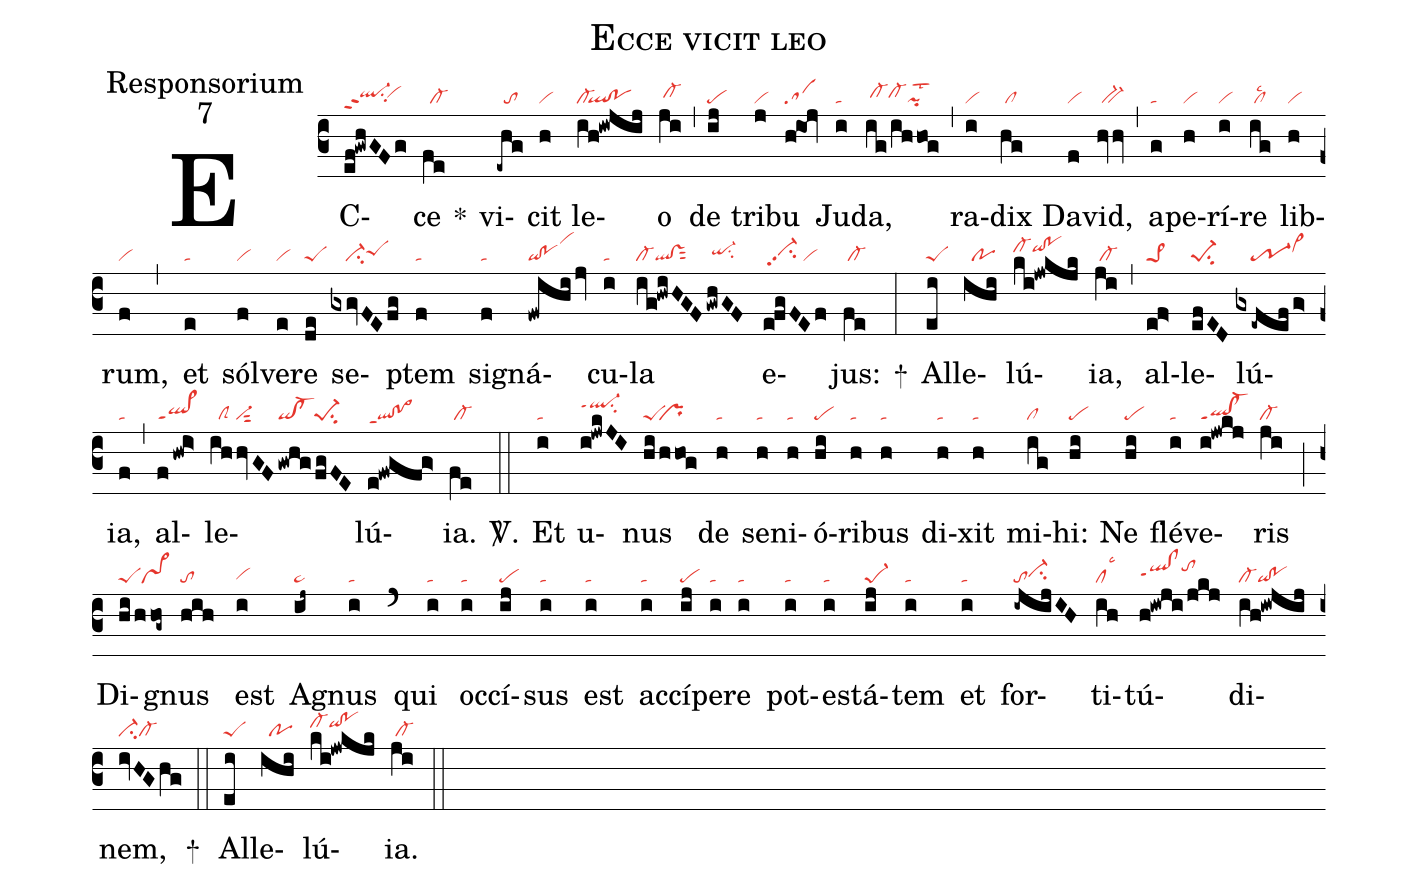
name:Ecce vicit leo;
office-part:Responsorium;
mode:7;
nabc-lines:1;
%%
(c3)
EC(ef!gwhGFg|ql-hhppt2su2````vihh)ce(fe|//cl-) *()
vi(-ehg|//to)cit(h|vi) le(ih!iwjij|cl-``ql!po)o(ji|/cl-hh) (,)
de(ij|pe) tri(j|vi)bu(h!ioj|sa) Ju(i|ta)da,(ig/ihhog|/cl-hhcl-hhpilst2) (,)
ra(i|vi)dix(hg|/cl) Da(f|vi)vid,(hvhv|/bv-) (,)
a(g|ta)pe(h|vi)rí(i|vi)re(ig|/cllsc2) lib(h|vi)rum,(f|vi) (,)
et(e|ta) sól(f|vi)ve(e|vi)re(de|peS) se(gxgvFEfg|////ci-peShh)ptem(f|ta)
si(f|ta)gná(fwihi/jv|qi!povihl)cu(i|ta)la(ig!hwiHGF|cl-ql!vssut2|/gwhGF|/qi-hhsu2) e(efgFEf|/vi-hhpp2su2/vi)jus:(fe|/cl-) +(:)
Al(ei|peS)le(ihi|//po)lú(ki!jwkjk|cl-hiqihi!pohi)ia,(ji|/cl-) (,)
al(ef>|pe>1)le(efED|pe-1su2)lú(gx-efef/g>|////tr-1vi>hi)ia,(f|ta) (,)
al(f/hwi>|ql>ppt1)le(ih/hv/GF|//clS/vi-sut2|/gwhg|qi!cl-|/fgFE|pe-1su2)lú(e!fwgfg>|ql!po>ppt1)ia.(fe|/cl-) <sp>V/</sp>.(::)
Et(i|ta) u(i!jwkJI|ql-hjppt1su2)nus(hi/hhog|peS``pr) de(h|ta) se(h|ta)ni(h|ta)ó(hi|pe)ri(h|ta)bus(h|ta) di(h|ta)xit(h|ta) mi(ig|cl)hi:(hi|pe) Ne(hi|pe) flé(i|ta)ve(i!jwkj|ql!cl-ppt1)ris(ji|cl-) (;)
Di(hi/hhog~|peSvs>)gnus(hih|to) est(i|vihg) A(ij~|ta>)gnus(i|ta) (`)
qui(i|ta) oc(i|ta)cí(ij|pe)sus(i|ta) est(i|ta) ac(i|ta)cí(ij|pe)pe(i|ta)re(i|ta) pot(i|ta)es(i|ta)tá(ij|pe-1)tem(i|ta) et(i|ta) for(-ijijIH|toci-hh)ti(ih|cllsc3)tú(h!iwji/jkj|qlhh!clhhppt1tohj)di(ih!iwjij|cl-qi!po)nem,(ivHGhg|ci-cl-) +(::)
Al(ei|peS)le(ihi|//po)lú(ki!jwkjk|cl-hiqihi!pohi)ia.(ji|/cl-) (::)
